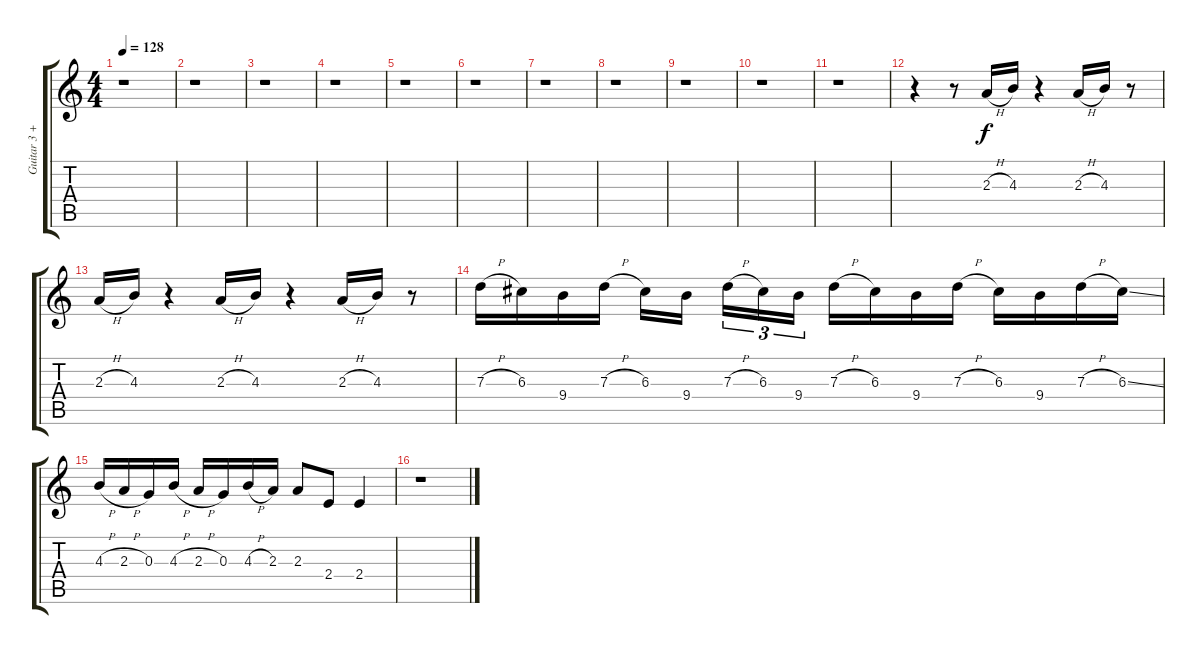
\track ("Guitar 3 + Bass" "Guitar 3 +") {instrument distortionguitar}
\staff {score tabs}
\tuning (E4 B3 G3 D3 A2 E2) {hide}
\ts (4 4)
\tempo 128
\clef g2
\ks c
r.1{dy f} |
r.1 |
r.1 |
r.1 |
r.1 |
r.1 |
r.1 |
r.1 |
r.1 |
r.1 |
r.1 |
r.4 r.8 2.3{h}.16{volume 16 instrument distortionguitar} 4.3.16 r.4 2.3{h}.16 4.3.16 r.8 |
2.3{h}.16 4.3.16 r.4 2.3{h}.16 4.3.16 r.4 2.3{h}.16 4.3.16 r.8 |
7.3{h}.16 6.3.16 9.4.16 7.3{h}.16 6.3.16 9.4.16{beam splitsecondary} 7.3{h}.16{tu (3 2)} 6.3.16{tu (3 2)} 9.4.16{tu (3 2)} 7.3{h}.16 6.3.16 9.4.16 7.3{h}.16 6.3.16 9.4.16 7.3{h}.16 6.3{ss}.16 |
4.3{h}.16 2.3{h}.16 0.3.16 4.3{h}.16 2.3{h}.16 0.3.16 4.3{h}.16 2.3.16 2.3.8 2.4.8 2.4.4 |
r.1
